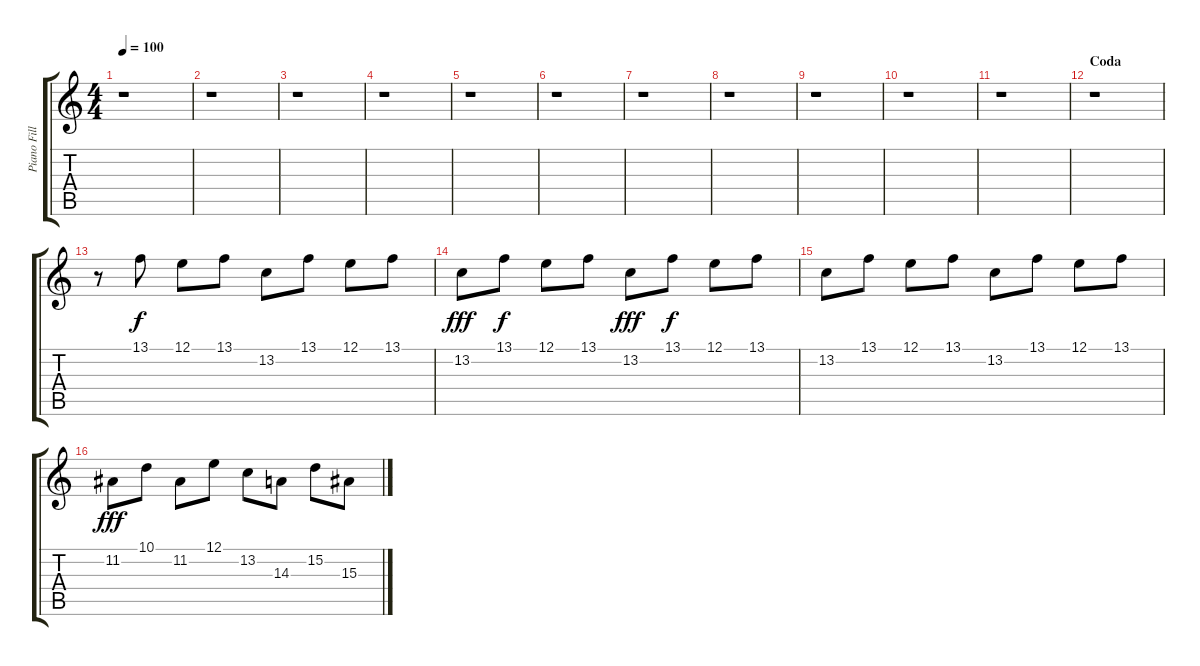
\track ("Piano Fills" "Piano Fill") {instrument brightacousticpiano}
\staff {score tabs}
\tuning (E4 B3 G3 D3 A2 E2) {hide}
\ts (4 4)
\tempo 100
\clef g2
\ks c
r.1{dy f} |
r.1 |
r.1 |
r.1 |
r.1 |
r.1 |
r.1 |
r.1 |
r.1 |
r.1 |
r.1 |
\section ("" "Coda")
r.1 |
r.8 13.1.8 12.1.8 13.1.8 13.2.8 13.1.8 12.1.8 13.1.8 |
13.2.8{dy fff} 13.1.8{dy f} 12.1.8 13.1.8 13.2.8{dy fff} 13.1.8{dy f} 12.1.8 13.1.8 |
13.2.8 13.1.8 12.1.8 13.1.8 13.2.8 13.1.8 12.1.8 13.1.8 |
11.2.8{dy fff} 10.1.8 11.2.8 12.1.8 13.2.8 14.3.8 15.2.8 15.3.8
